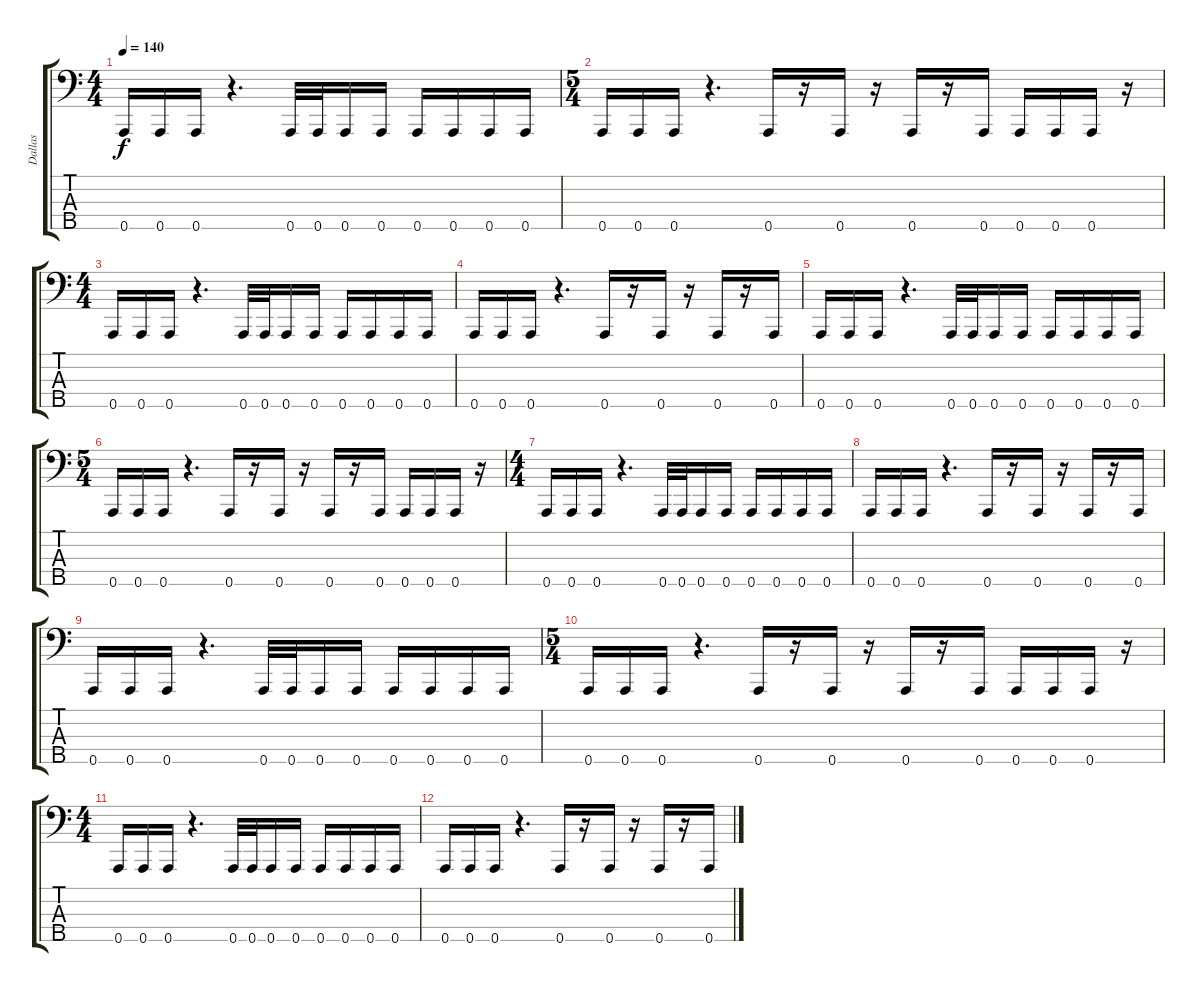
\track ("Dallas" "Dallas") {instrument electricbasspick}
\staff {score tabs}
\tuning (G2 D2 A1 E1 A0) {hide}
\ts (4 4)
\tempo 140
\clef f4
\ks c
0.5.16{dy f} 0.5.16 0.5.16 r.4{d} 0.5.32 0.5.32 0.5.16 0.5.16 0.5.16 0.5.16 0.5.16 0.5.16 |
\ts (5 4)
0.5.16 0.5.16 0.5.16 r.4{d} 0.5.16 r.16 0.5.16 r.16 0.5.16 r.16 0.5.16 0.5.16 0.5.16 0.5.16 r.16 |
\ts (4 4)
0.5.16 0.5.16 0.5.16 r.4{d} 0.5.32 0.5.32 0.5.16 0.5.16 0.5.16 0.5.16 0.5.16 0.5.16 |
0.5.16 0.5.16 0.5.16 r.4{d} 0.5.16 r.16 0.5.16 r.16 0.5.16 r.16 0.5.16 |
0.5.16 0.5.16 0.5.16 r.4{d} 0.5.32 0.5.32 0.5.16 0.5.16 0.5.16 0.5.16 0.5.16 0.5.16 |
\ts (5 4)
0.5.16 0.5.16 0.5.16 r.4{d} 0.5.16 r.16 0.5.16 r.16 0.5.16 r.16 0.5.16 0.5.16 0.5.16 0.5.16 r.16 |
\ts (4 4)
0.5.16 0.5.16 0.5.16 r.4{d} 0.5.32 0.5.32 0.5.16 0.5.16 0.5.16 0.5.16 0.5.16 0.5.16 |
0.5.16 0.5.16 0.5.16 r.4{d} 0.5.16 r.16 0.5.16 r.16 0.5.16 r.16 0.5.16 |
0.5.16 0.5.16 0.5.16 r.4{d} 0.5.32 0.5.32 0.5.16 0.5.16 0.5.16 0.5.16 0.5.16 0.5.16 |
\ts (5 4)
0.5.16 0.5.16 0.5.16 r.4{d} 0.5.16 r.16 0.5.16 r.16 0.5.16 r.16 0.5.16 0.5.16 0.5.16 0.5.16 r.16 |
\ts (4 4)
0.5.16 0.5.16 0.5.16 r.4{d} 0.5.32 0.5.32 0.5.16 0.5.16 0.5.16 0.5.16 0.5.16 0.5.16 |
0.5.16 0.5.16 0.5.16 r.4{d} 0.5.16 r.16 0.5.16 r.16 0.5.16 r.16 0.5.16
